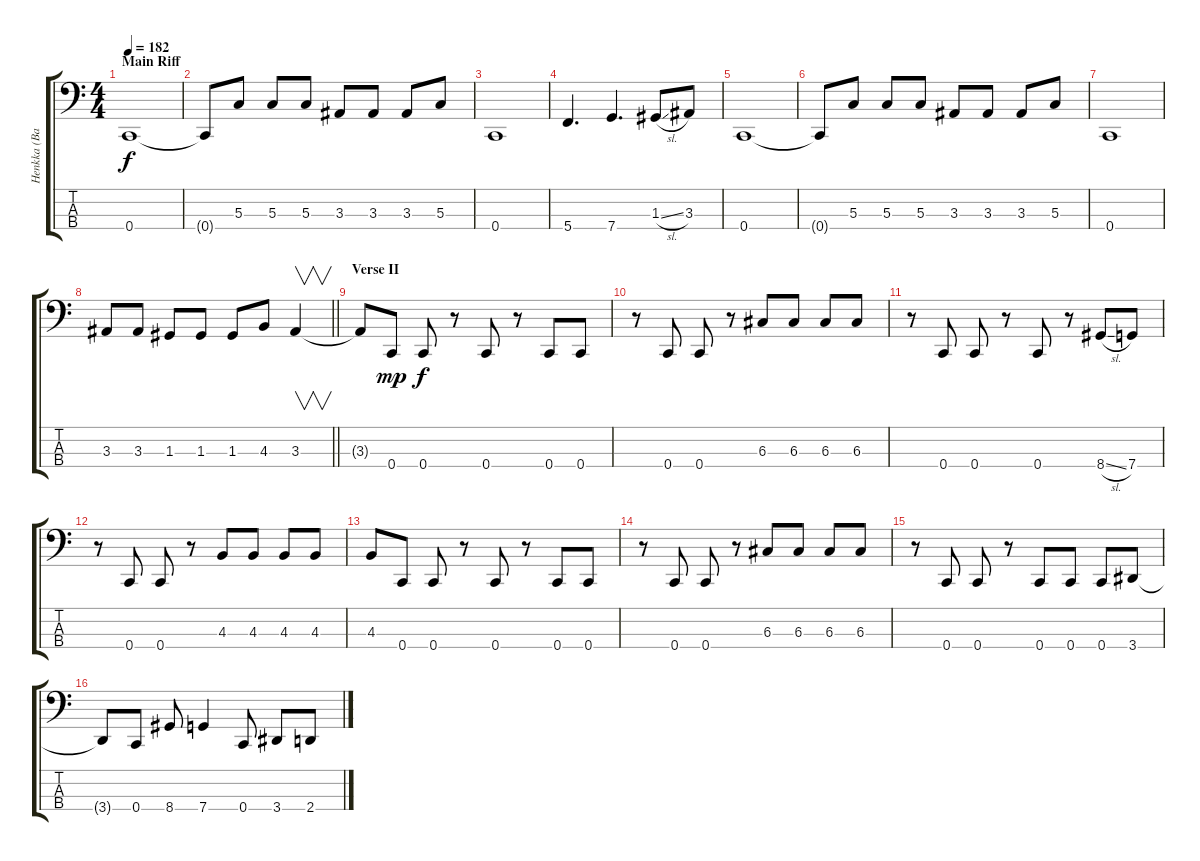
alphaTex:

\track ("Henkka (Bass)" "Henkka (Ba") {instrument electricbasspick}
\staff {score tabs}
\tuning (F2 C2 G1 C1) {hide}
\ts (4 4)
\section ("" "Main Riff")
\tempo 182
\clef f4
\ks c
0.4.1{dy f} |
0.4{t}.8 5.3.8 5.3.8 5.3.8 3.3.8 3.3.8 3.3.8 5.3.8 |
0.4.1 |
5.4.4{d} 7.4.4{d} 1.3{sl}.8 3.3.8 |
0.4.1 |
0.4{t}.8 5.3.8 5.3.8 5.3.8 3.3.8 3.3.8 3.3.8 5.3.8 |
0.4.1 |
\barLineRight lightlight
3.3.8 3.3.8 1.3.8 1.3.8 1.3.8 4.3.8 3.3.4{v} |
\section ("" "Verse II")
3.3{t}.8 0.4.8{dy mp} 0.4.8{dy f} r.8 0.4.8 r.8 0.4.8 0.4.8 |
r.8 0.4.8 0.4.8 r.8 6.3.8 6.3.8 6.3.8 6.3.8 |
r.8 0.4.8 0.4.8 r.8 0.4.8 r.8 8.4{sl}.8 7.4.8 |
r.8 0.4.8 0.4.8 r.8 4.3.8 4.3.8 4.3.8 4.3.8 |
4.3.8 0.4.8 0.4.8 r.8 0.4.8 r.8 0.4.8 0.4.8 |
r.8 0.4.8 0.4.8 r.8 6.3.8 6.3.8 6.3.8 6.3.8 |
r.8 0.4.8 0.4.8 r.8 0.4.8 0.4.8 0.4.8 3.4.8 |
3.4{t}.8 0.4.8 8.4.8 7.4.4 0.4.8 3.4.8 2.4.8
